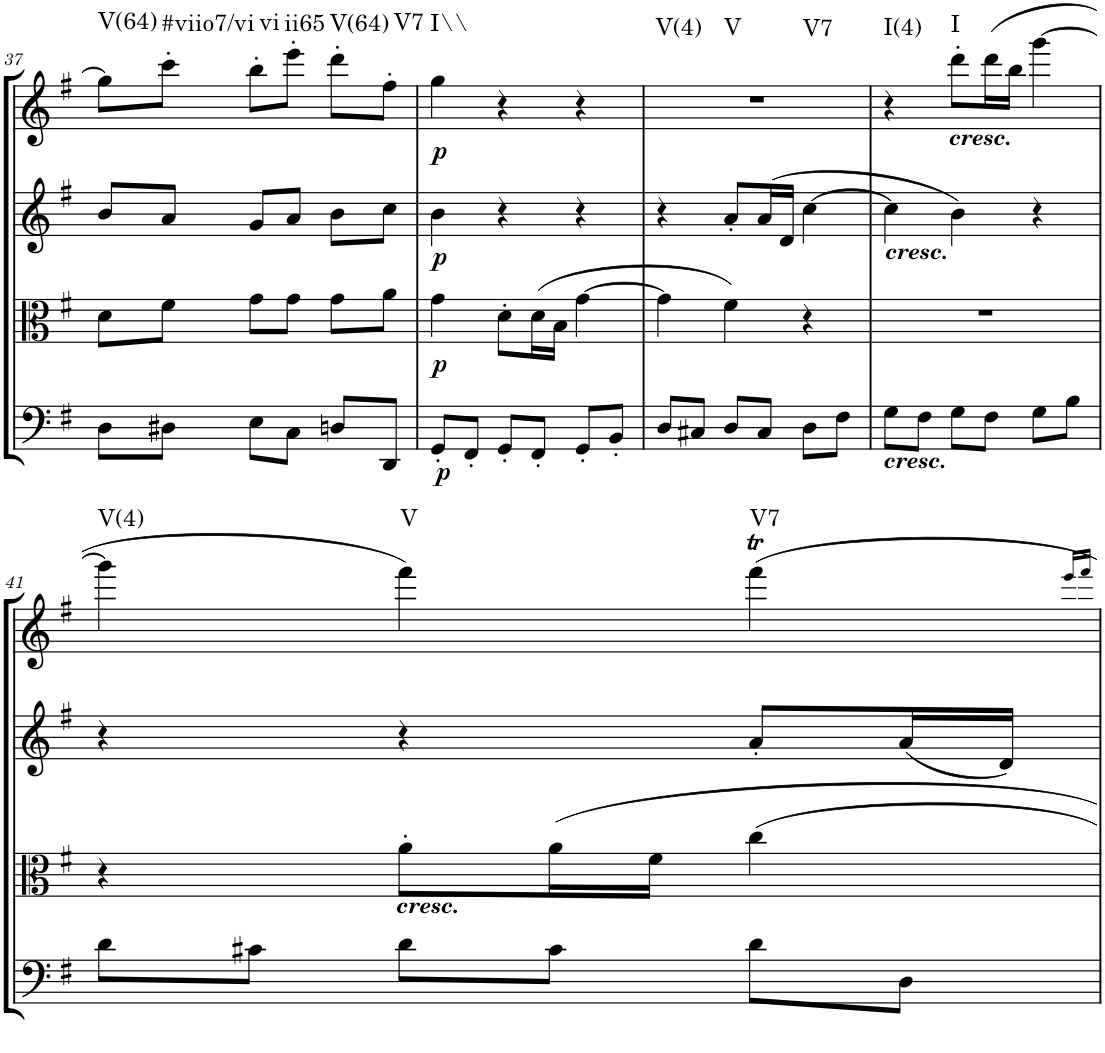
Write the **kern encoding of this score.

**kern	**dynam	**kern	**dynam	**kern	**dynam	**kern	**dynam	**harte
*part4	*part4	*part3	*part3	*part2	*part2	*part1	*part1	*part1
*staff4	*staff4	*staff3	*staff3	*staff2	*staff2	*staff1	*staff1	*
*I"Cello	*	*I"Viola	*	*I"2nd Violin	*	*I"1st Violin	*	*
*	*	*I'Vla	*	*I'Vln	*	*I'Vln	*	*
!!LO:PB:g=z
*clefF4	*	*clefC3	*	*clefG2	*	*clefG2	*	*
*k[f#]	*	*k[f#]	*	*k[f#]	*	*k[f#]	*	*
*G:	*	*G:	*	*G:	*	*G:	*	*
*M3/4	*	*M3/4	*	*M3/4	*	*M3/4	*	*
=37	=37	=37	=37	=37	=37	=37	=37	=37
!	!	!	!	!	!	!	!	!LO:H:kt=V(64)
8D\L	.	8d\L	.	8b/L	.	8gg\L]	.	N
!	!	!	!	!	!	!	!	!LO:H:kt=#viio7/vi
8D#X\J	.	8f#\J	.	8a/J	.	8ccc'\J	.	N
!	!	!	!	!	!	!	!	!LO:H:kt=vi
8E\L	.	8g\L	.	8g/L	.	8bb'\L	.	N
!	!	!	!	!	!	!	!	!LO:H:kt=ii65
8C\J	.	8g\J	.	8a/J	.	8eee'\J	.	N
!	!	!	!	!	!	!	!	!LO:H:kt=V(64)
8Dn/L	.	8g\L	.	8b\L	.	8ddd'\L	.	N
!	!	!	!	!	!	!	!	!LO:H:kt=V7
8DD/J	.	8a\J	.	8cc\J	.	8ff#'\J	.	N
=38	=38	=38	=38	=38	=38	=38	=38	=38
!	!LO:DY:b	!	!LO:DY:b	!	!LO:DY:b	!	!LO:DY:b	!LO:H:kt=I\\
8GG'/L	p	4g\	p	4b\	p	4gg\	p	N
8FF#'/J	.	.	.	.	.	.	.	.
8GG'/L	.	8d'\L	.	4r	.	4r	.	.
8FF#'/J	.	(16d\L	.	.	.	.	.	.
.	.	16B\JJ	.	.	.	.	.	.
8GG'/L	.	[4g\	.	4r	.	4r	.	.
8BB'/J	.	.	.	.	.	.	.	.
=39	=39	=39	=39	=39	=39	=39	=39	=39
!	!	!	!	!	!	!	!	!LO:H:n=1:kt=V(4)
!	!	!	!	!	!	!	!	!LO:H:n=2:kt=V
!	!	!	!	!	!	!	!	!LO:H:n=3:kt=V7
8D/L	.	4g\]	.	4r	.	2.r	.	N N N
8C#X/J	.	.	.	.	.	.	.	.
8D/L	.	4f#\)	.	8a'/L	.	.	.	.
8C#/J	.	.	.	(16a/L	.	.	.	.
.	.	.	.	16d/JJ	.	.	.	.
8D\L	.	4r	.	[4cc\	.	.	.	.
8F#\J	.	.	.	.	.	.	.	.
=40	=40	=40	=40	=40	=40	=40	=40	=40
!	!	!	!	!LO:TX:b:Bi:t=cresc.	!	!	!	!
!LO:TX:b:Bi:t=cresc.	!	!	!	!	!	!	!	!LO:H:kt=I(4)
8G\L	.	2.r	.	4cc\]	.	4r	.	N
8F#\J	.	.	.	.	.	.	.	.
!	!	!	!	!	!	!LO:TX:b:Bi:t=cresc.	!	!LO:H:kt=I
8G\L	.	.	.	4b\)	.	8ddd'\L	.	N
8F#\J	.	.	.	.	.	(16ddd\L	.	.
.	.	.	.	.	.	16bb\JJ	.	.
8G\L	.	.	.	4r	.	[4ggg\	.	.
8B\J	.	.	.	.	.	.	.	.
!!LO:LB:g=z
=41	=41	=41	=41	=41	=41	=41	=41	=41
!	!	!	!	!	!	!	!	!LO:H:kt=V(4)
8d\L	.	4r	.	4r	.	4ggg\]	.	N
8c#X\J	.	.	.	.	.	.	.	.
!	!	!LO:TX:b:Bi:t=cresc.	!	!	!	!	!	!LO:H:kt=V
8d\L	.	8a'\L	.	4r	.	4fff#\)	.	N
8c#\J	.	16a\L	.	.	.	.	.	.
.	.	16f#\JJ	.	.	.	.	.	.
!	!	!	!	!	!	!	!	!LO:H:kt=V7
8d\L	.	4cc\	.	8a'/L	.	4fff#t\	.	N
8D\J	.	.	.	(16a/L	.	.	.	.
.	.	.	.	16d/JJ)	.	.	.	.
.	.	.	.	.	.	16qeee/LL	.	.
.	.	.	.	.	.	16qfff#/JJ	.	.
=	=	=	=	=	=	=	=	=
*-	*-	*-	*-	*-	*-	*-	*-	*-
